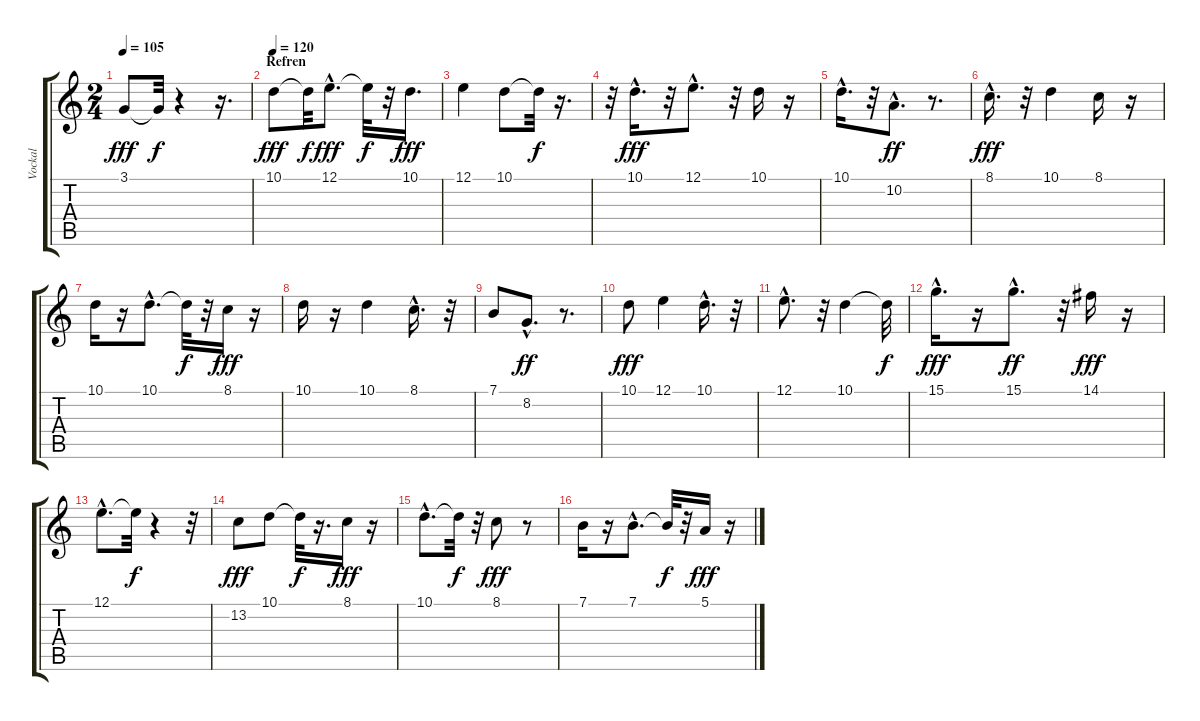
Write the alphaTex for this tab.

\track ("Vockal" "Vockal") {instrument fx4atmosphere}
\staff {score tabs}
\tuning (E4 B3 G3 D3 A2 E2) {hide}
\ts (2 4)
\tempo 105
\clef g2
\ks c
3.1.8{dy fff} 3.1{t}.32{dy f} r.4 r.16{d} |
\section ("" "Refren")
\tempo 120
10.1.8{dy fff} 10.1{t}.32{dy f} 12.1{hac}.8{d dy fff} 12.1{t}.32{dy f} r.32 10.1.16{d dy fff} |
12.1.4 10.1.8 10.1{t}.32{dy f} r.16{d} |
r.32 10.1{hac}.16{d dy fff} r.32 12.1{hac}.8{d} r.32 10.1.16 r.16 |
10.1{hac}.16{d} r.32 10.2{hac}.8{d dy ff} r.8{d} |
8.1{hac}.16{d dy fff} r.32 10.1.4 8.1.16 r.16 |
10.1.16 r.16 10.1{hac}.8{d} 10.1{t}.32{dy f} r.32 8.1.16{dy fff} r.16 |
10.1.16 r.16 10.1.4 8.1{hac}.16{d} r.32 |
7.1.8 8.2{hac}.8{d dy ff} r.8{d} |
10.1.8{dy fff} 12.1.4 10.1{hac}.16{d} r.32 |
12.1{hac}.8{d} r.32 10.1.4 10.1{t}.32{dy f} |
15.1{hac}.16{d dy fff} r.16 15.1{hac}.8{d dy ff} r.32 14.1.16{dy fff} r.16 |
12.1{hac}.8{d} 12.1{t}.32{dy f} r.4 r.32 |
13.2.8{dy fff} 10.1.8 10.1{t}.32{dy f} r.16{d} 8.1.16{dy fff} r.16 |
10.1{hac}.8{d} 10.1{t}.32{dy f} r.32 8.1.8{dy fff} r.8 |
7.1.16 r.16 7.1{hac}.8{d} 7.1{t}.32{dy f} r.32 5.1.16{dy fff} r.16
